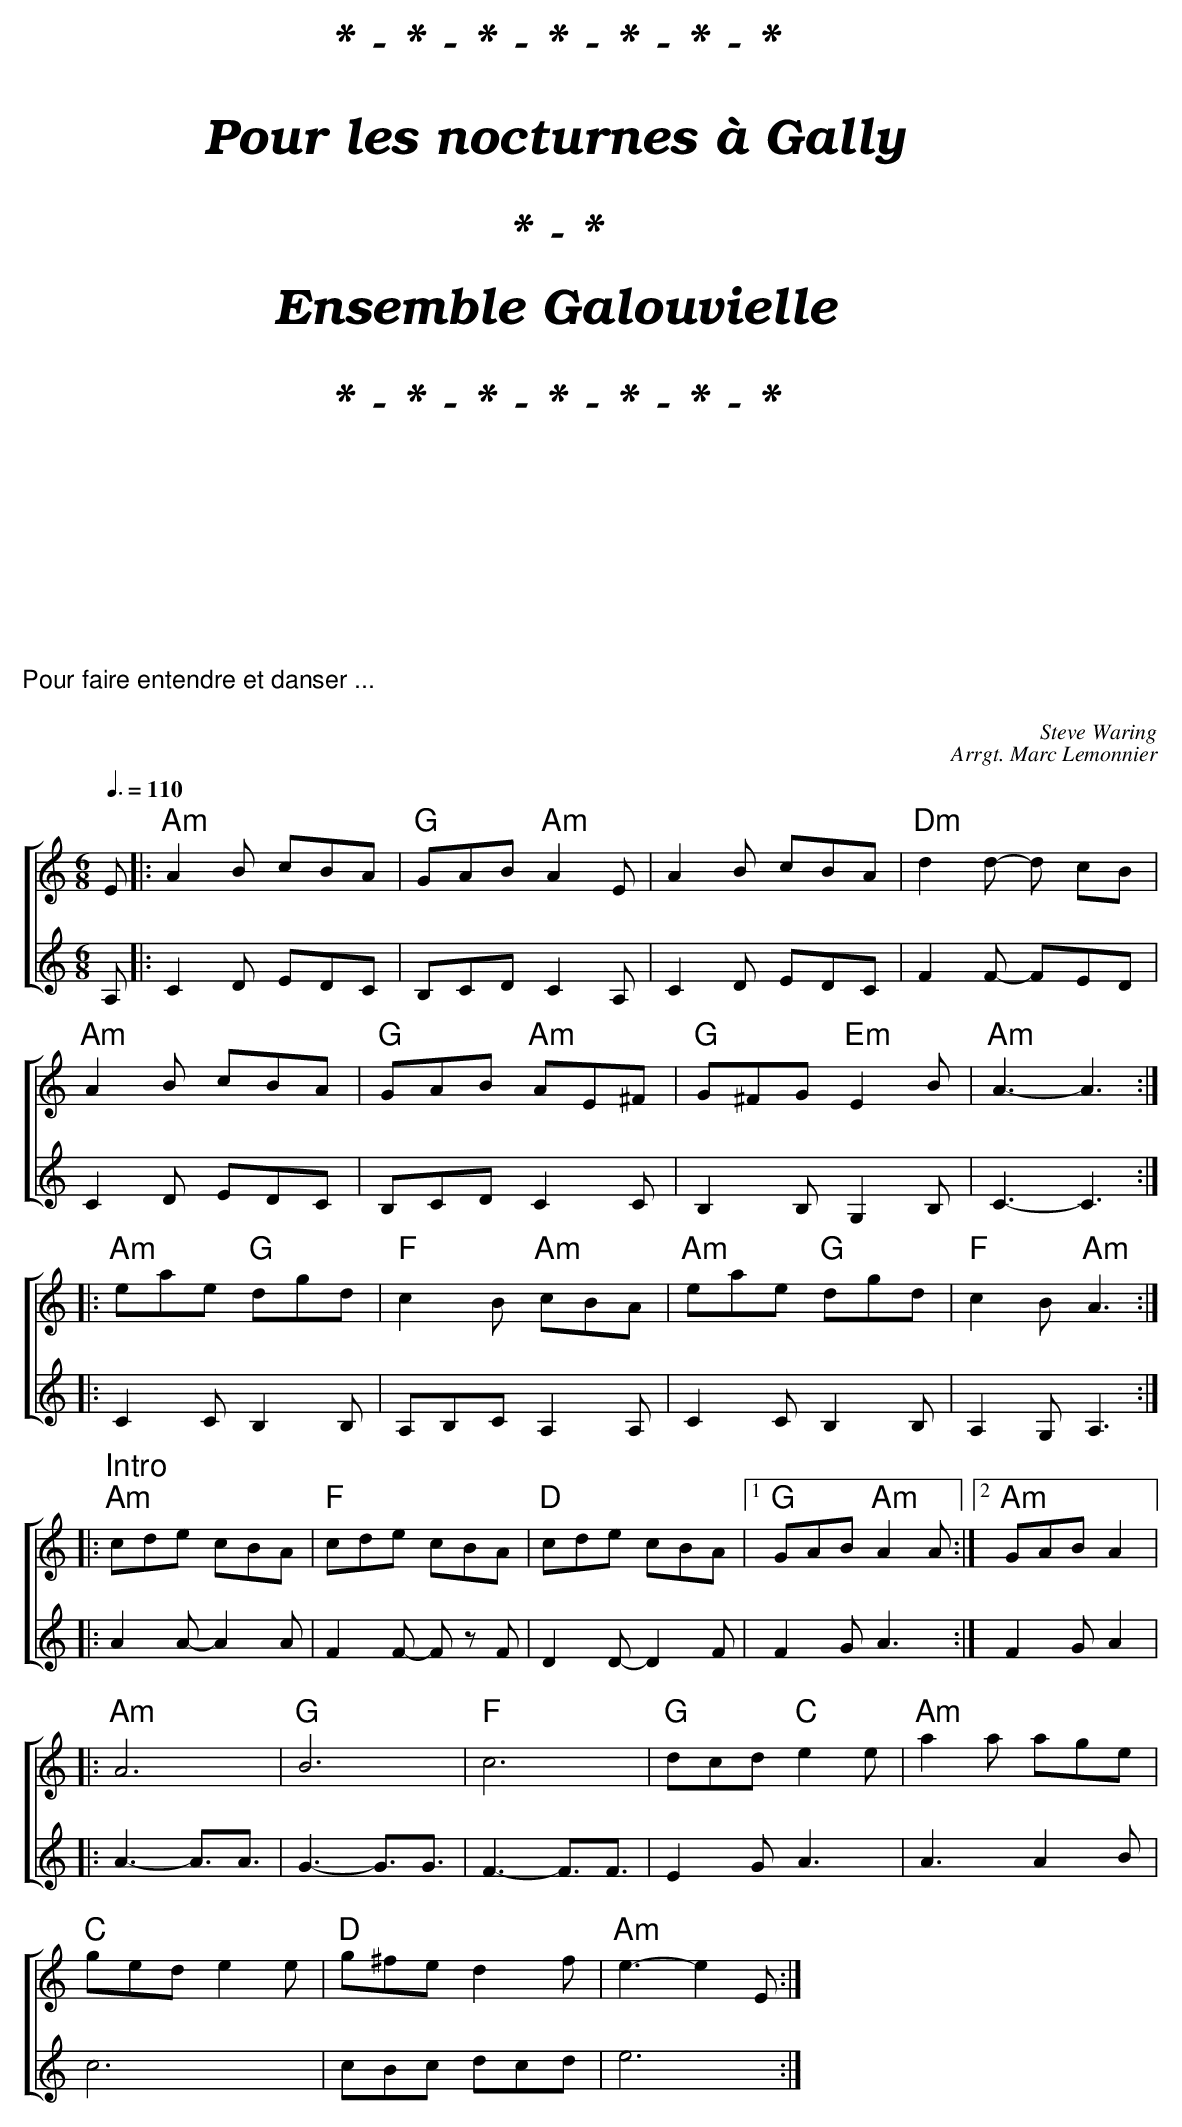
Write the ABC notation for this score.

X:1
T:Gigue
C:Steve Waring
C:Arrgt. Marc Lemonnier
M:6/8
L:1/8
Q:3/8=110
K:A minor
%%score [1 2]
V:1
E |:\
"Am"A2B cBA | "G"GAB "Am"A2E | A2B cBA | "Dm"d2d- d cB |
"Am"A2B cBA | "G"GAB "Am"AE^F | "G"G^FG "Em"E2B | "Am"A3-A3 ::
"Am"eae "G"dgd | "F"c2B "Am"cBA | "Am"eae "G"dgd | "F"c2B "Am"A3 ::
"Intro" "Am"cde cBA | "F"cde cBA | "D"cde cBA |1 "G"GAB "Am"A2A :|2 "Am"GAB A2 |:
"Am"A6 | "G"B6 | "F"c6 | "G"dcd "C"e2e | "Am"a2a age |
"C"ged e2e | "D"g^fe d2f | "Am"e3-e2E :|
V:2 octave=-1
A |: c2d edc | Bcd c2A | c2d edc | f2f- fed |
c2d edc | Bcd c2c | B2B G2B | c3- c3 ::
c2c B2B | ABc A2A | c2c B2B | A2G A3 ::
a2a- a2a | f2f- fz f| d2d- d2f |1 f2g a3 :|2 f2g a2 |:
a3- a3/a3/ | g3- g3/g3/ | f3- f3/f3/ | e2g a3 | a3 a2b |
c'6 | c'bc' d'c'd' | e'6 :|
